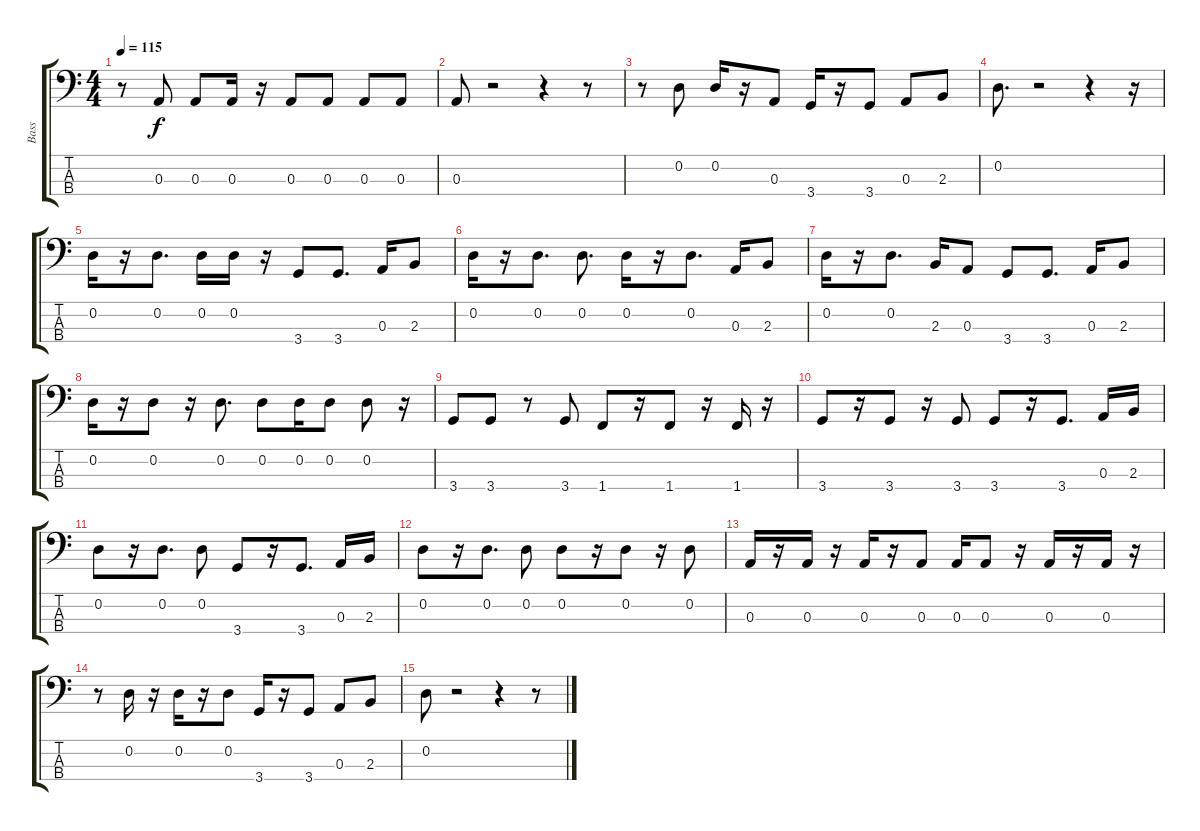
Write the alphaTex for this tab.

\track ("Bass" "Bass") {instrument electricbassfinger}
\staff {score tabs}
\tuning (G2 D2 A1 E1) {hide}
\ts (4 4)
\tempo 115
\clef f4
\ks c
r.8{dy f} 0.3.8 0.3.8 0.3.16 r.16 0.3.8 0.3.8 0.3.8 0.3.8 |
0.3.8 r.2 r.4 r.8 |
r.8 0.2.8 0.2.16 r.16 0.3.8 3.4.16 r.16 3.4.8 0.3.8 2.3.8 |
0.2.8{d} r.2 r.4 r.16 |
0.2.16 r.16 0.2.8{d} 0.2.16 0.2.16 r.16 3.4.8 3.4.8{d} 0.3.16 2.3.8 |
0.2.16 r.16 0.2.8{d} 0.2.8{d} 0.2.16 r.16 0.2.8{d} 0.3.16 2.3.8 |
0.2.16 r.16 0.2.8{d} 2.3.16 0.3.8 3.4.8 3.4.8{d} 0.3.16 2.3.8 |
0.2.16 r.16 0.2.8 r.16 0.2.8{d} 0.2.8 0.2.16 0.2.8 0.2.8 r.16 |
3.4.8 3.4.8 r.8 3.4.8 1.4.8 r.16 1.4.8 r.16 1.4.16 r.16 |
3.4.8 r.16 3.4.8 r.16 3.4.8 3.4.8 r.16 3.4.8{d} 0.3.16 2.3.16 |
0.2.8 r.16 0.2.8{d} 0.2.8 3.4.8 r.16 3.4.8{d} 0.3.16 2.3.16 |
0.2.8 r.16 0.2.8{d} 0.2.8 0.2.8 r.16 0.2.8 r.16 0.2.8 |
0.3.16 r.16 0.3.16 r.16 0.3.16 r.16 0.3.8 0.3.16 0.3.8 r.16 0.3.16 r.16 0.3.16 r.16 |
r.8 0.2.16 r.16 0.2.16 r.16 0.2.8 3.4.16 r.16 3.4.8 0.3.8 2.3.8 |
0.2.8 r.2 r.4 r.8
